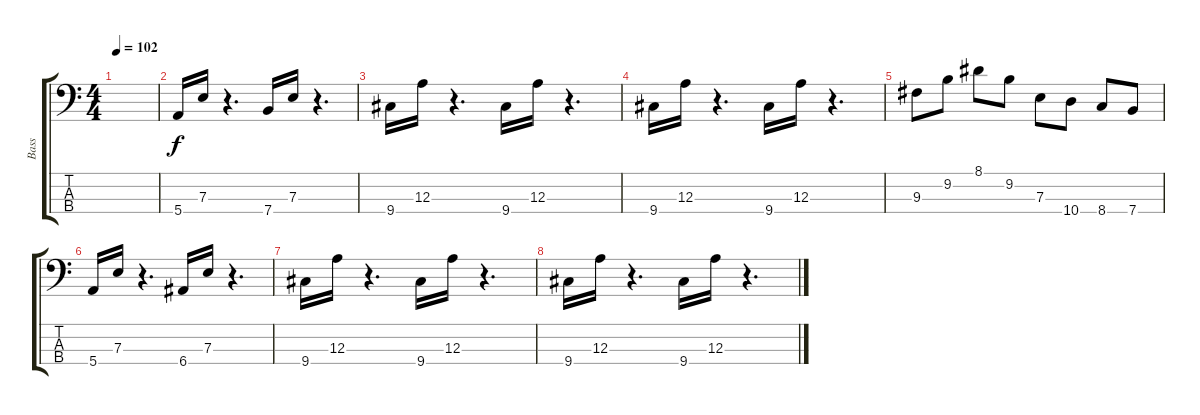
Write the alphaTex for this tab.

\track ("Bass" "Bass") {instrument synthbass2}
\staff {score tabs}
\tuning (G2 D2 A1 E1) {hide}
\ts (4 4)
\tempo 102
\clef f4
\ks c
|
5.4.16 7.3.16 r.4{d} 7.4.16 7.3.16 r.4{d} |
9.4.16 12.3.16 r.4{d} 9.4.16 12.3.16 r.4{d} |
9.4.16 12.3.16 r.4{d} 9.4.16 12.3.16 r.4{d} |
9.3.8 9.2.8 8.1.8 9.2.8 7.3.8 10.4.8 8.4.8 7.4.8 |
5.4.16 7.3.16 r.4{d} 6.4.16 7.3.16 r.4{d} |
9.4.16 12.3.16 r.4{d} 9.4.16 12.3.16 r.4{d} |
9.4.16 12.3.16 r.4{d} 9.4.16 12.3.16 r.4{d}
